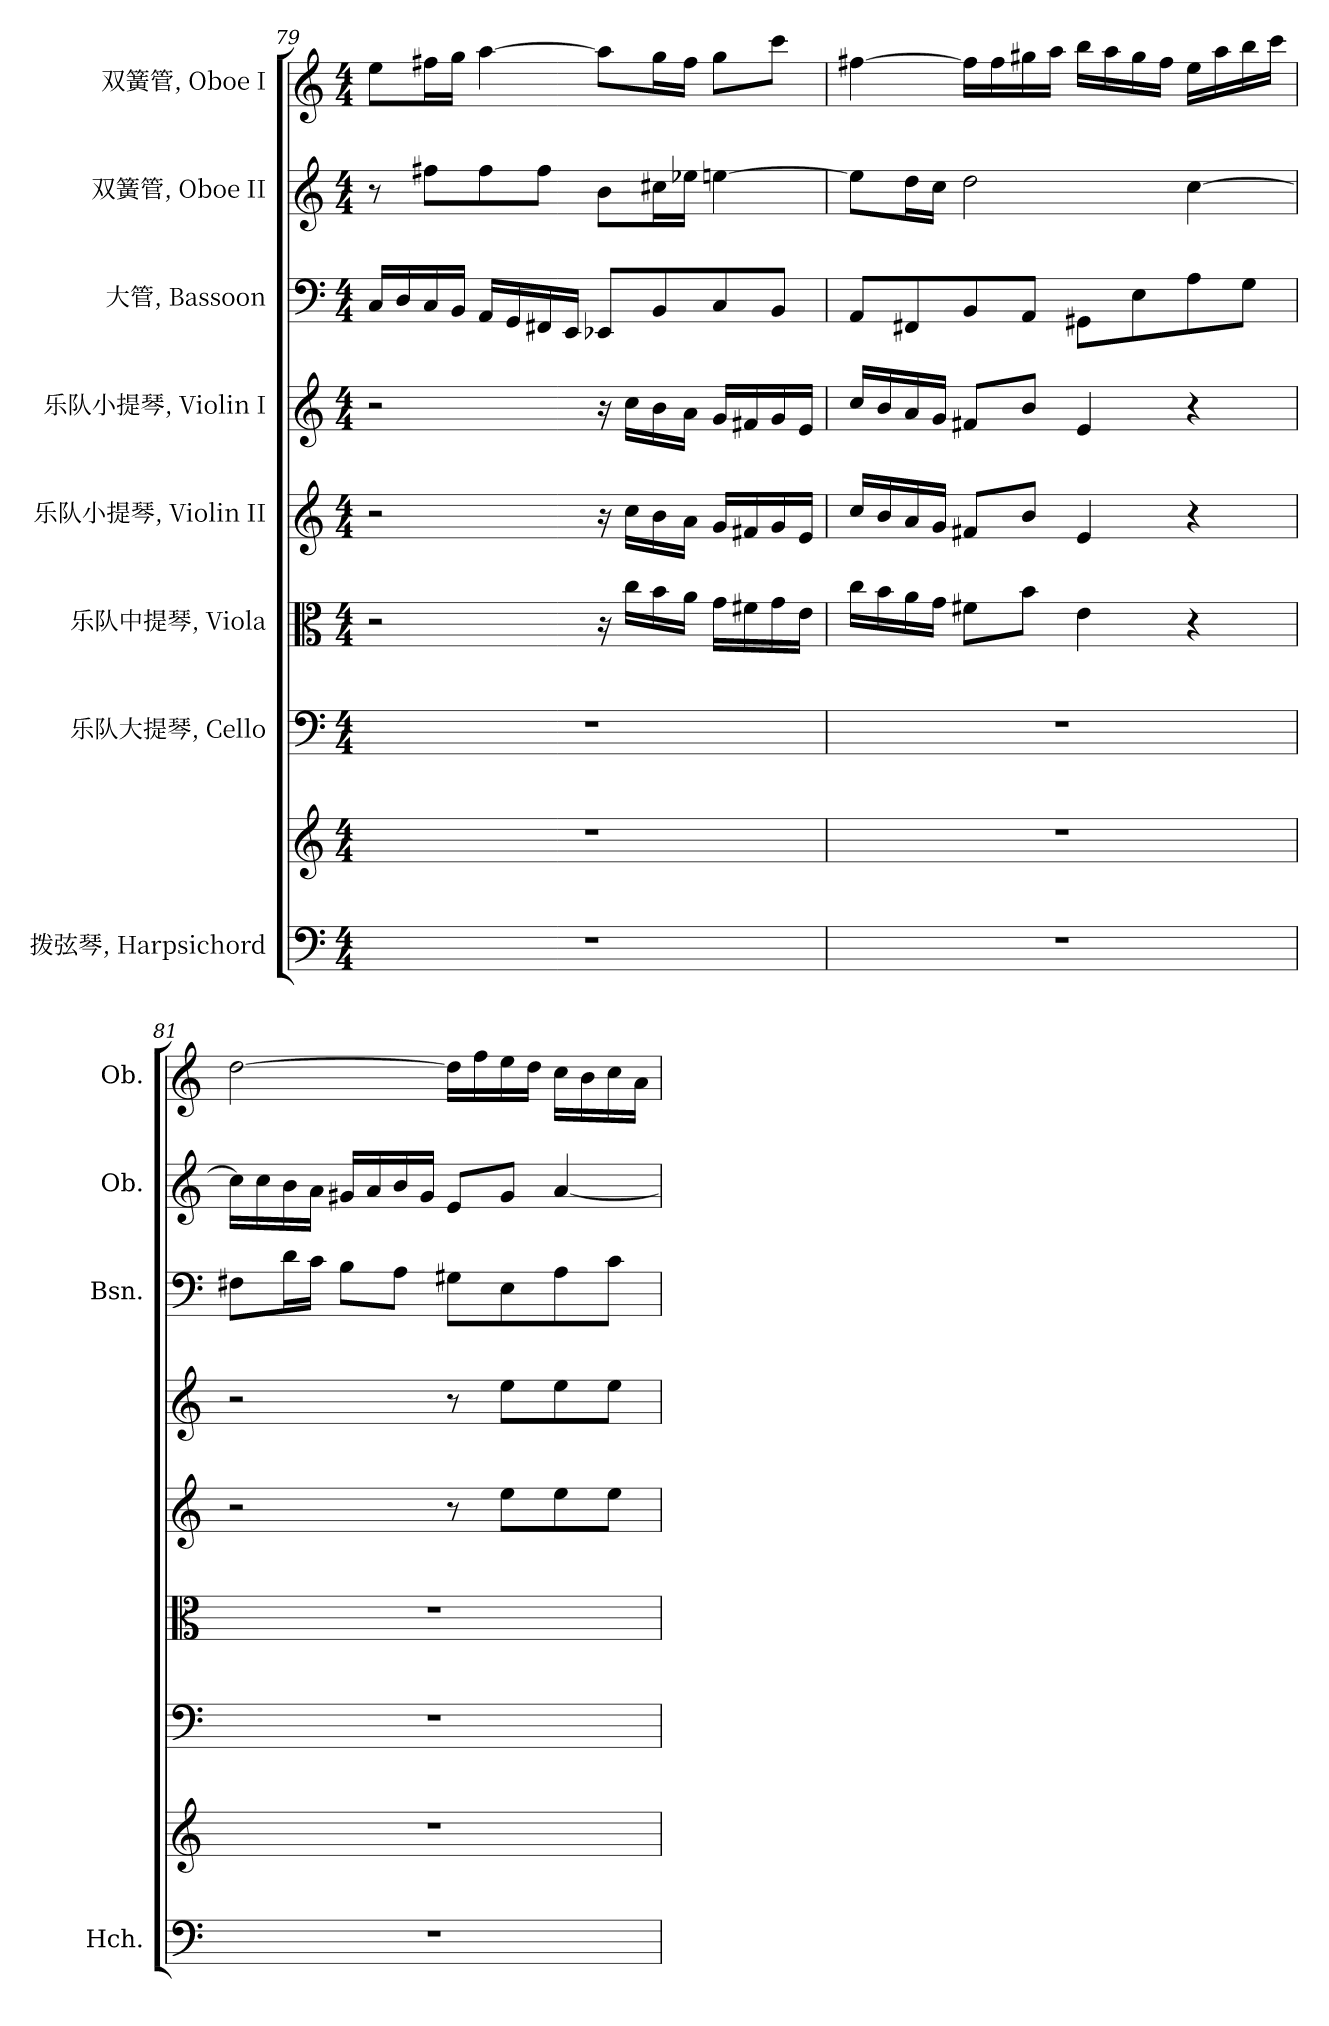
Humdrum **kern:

**kern	**kern	**kern	**kern	**kern	**kern	**kern	**kern	**kern
*part8	*part8	*part7	*part6	*part5	*part4	*part3	*part2	*part1
*staff9	*staff8	*staff7	*staff6	*staff5	*staff4	*staff3	*staff2	*staff1
*I"拨弦琴, Harpsichord	*	*I"乐队大提琴, Cello	*I"乐队中提琴, Viola	*I"乐队小提琴, Violin II	*I"乐队小提琴, Violin I	*I"大管, Bassoon	*I"双簧管, Oboe II	*I"双簧管, Oboe I
*I'Hch.	*	*	*	*	*	*I'Bsn.	*I'Ob.	*I'Ob.
*clefF4	*clefG2	*clefF4	*clefC3	*clefG2	*clefG2	*clefF4	*clefG2	*clefG2
*k[]	*k[]	*k[]	*k[]	*k[]	*k[]	*k[]	*k[]	*k[]
*M4/4	*M4/4	*M4/4	*M4/4	*M4/4	*M4/4	*M4/4	*M4/4	*M4/4
=79	=79	=79	=79	=79	=79	=79	=79	=79
1r	1r	1r	2r	2r	2r	16C/LL	8r	8ee\L
.	.	.	.	.	.	16D/	.	.
.	.	.	.	.	.	16C/	8ff#X\L	16ff#X\L
.	.	.	.	.	.	16BB/JJ	.	16gg\JJ
.	.	.	.	.	.	16AA/LL	8ff#\	[4aa\
.	.	.	.	.	.	16GG/	.	.
.	.	.	.	.	.	16FF#X/	8ff#\J	.
.	.	.	.	.	.	16EE/JJ	.	.
.	.	.	16r	16r	16r	8EE-X/L	8b\L	8aa\L]
.	.	.	16cc\LL	16cc\LL	16cc\LL	.	.	.
.	.	.	16b\	16b\	16b\	8BB/	16cc#X\L	16gg\L
.	.	.	16a\JJ	16a\JJ	16a\JJ	.	16ee-X\JJ	16ff#\JJ
.	.	.	16g\LL	16g/LL	16g/LL	8C/	[4een\	8gg\L
.	.	.	16f#X\	16f#X/	16f#X/	.	.	.
.	.	.	16g\	16g/	16g/	8BB/J	.	8ccc\J
.	.	.	16e\JJ	16e/JJ	16e/JJ	.	.	.
!!LO:PB:g=z
=80	=80	=80	=80	=80	=80	=80	=80	=80
1r	1r	1r	16cc\LL	16cc/LL	16cc/LL	8AA/L	8ee\L]	[4ff#X\
.	.	.	16b\	16b/	16b/	.	.	.
.	.	.	16a\	16a/	16a/	8FF#X/	16dd\L	.
.	.	.	16g\JJ	16g/JJ	16g/JJ	.	16cc\JJ	.
.	.	.	8f#X\L	8f#X/L	8f#X/L	8BB/	2dd\	16ff#\LL]
.	.	.	.	.	.	.	.	16ff#\
.	.	.	8b\J	8b/J	8b/J	8AA/J	.	16gg#X\
.	.	.	.	.	.	.	.	16aa\JJ
.	.	.	4e\	4e/	4e/	8GG#X\L	.	16bb\LL
.	.	.	.	.	.	.	.	16aa\
.	.	.	.	.	.	8E\	.	16gg#\
.	.	.	.	.	.	.	.	16ff#\JJ
.	.	.	4r	4r	4r	8A\	[4cc\	16ee\LL
.	.	.	.	.	.	.	.	16aa\
.	.	.	.	.	.	8G\J	.	16bb\
.	.	.	.	.	.	.	.	16ccc\JJ
=81	=81	=81	=81	=81	=81	=81	=81	=81
1r	1r	1r	1r	2r	2r	8F#X\L	16cc\LL]	[2dd\
.	.	.	.	.	.	.	16cc\	.
.	.	.	.	.	.	16d\L	16b\	.
.	.	.	.	.	.	16c\JJ	16a\JJ	.
.	.	.	.	.	.	8B\L	16g#X/LL	.
.	.	.	.	.	.	.	16a/	.
.	.	.	.	.	.	8A\J	16b/	.
.	.	.	.	.	.	.	16g#/JJ	.
.	.	.	.	8r	8r	8G#X\L	8e/L	16dd\LL]
.	.	.	.	.	.	.	.	16ff\
.	.	.	.	8ee\L	8ee\L	8E\	8g#/J	16ee\
.	.	.	.	.	.	.	.	16dd\JJ
.	.	.	.	8ee\	8ee\	8A\	[4a/	16cc\LL
.	.	.	.	.	.	.	.	16b\
.	.	.	.	8ee\J	8ee\J	8c\J	.	16cc\
.	.	.	.	.	.	.	.	16a\JJ
=	=	=	=	=	=	=	=	=
*-	*-	*-	*-	*-	*-	*-	*-	*-
